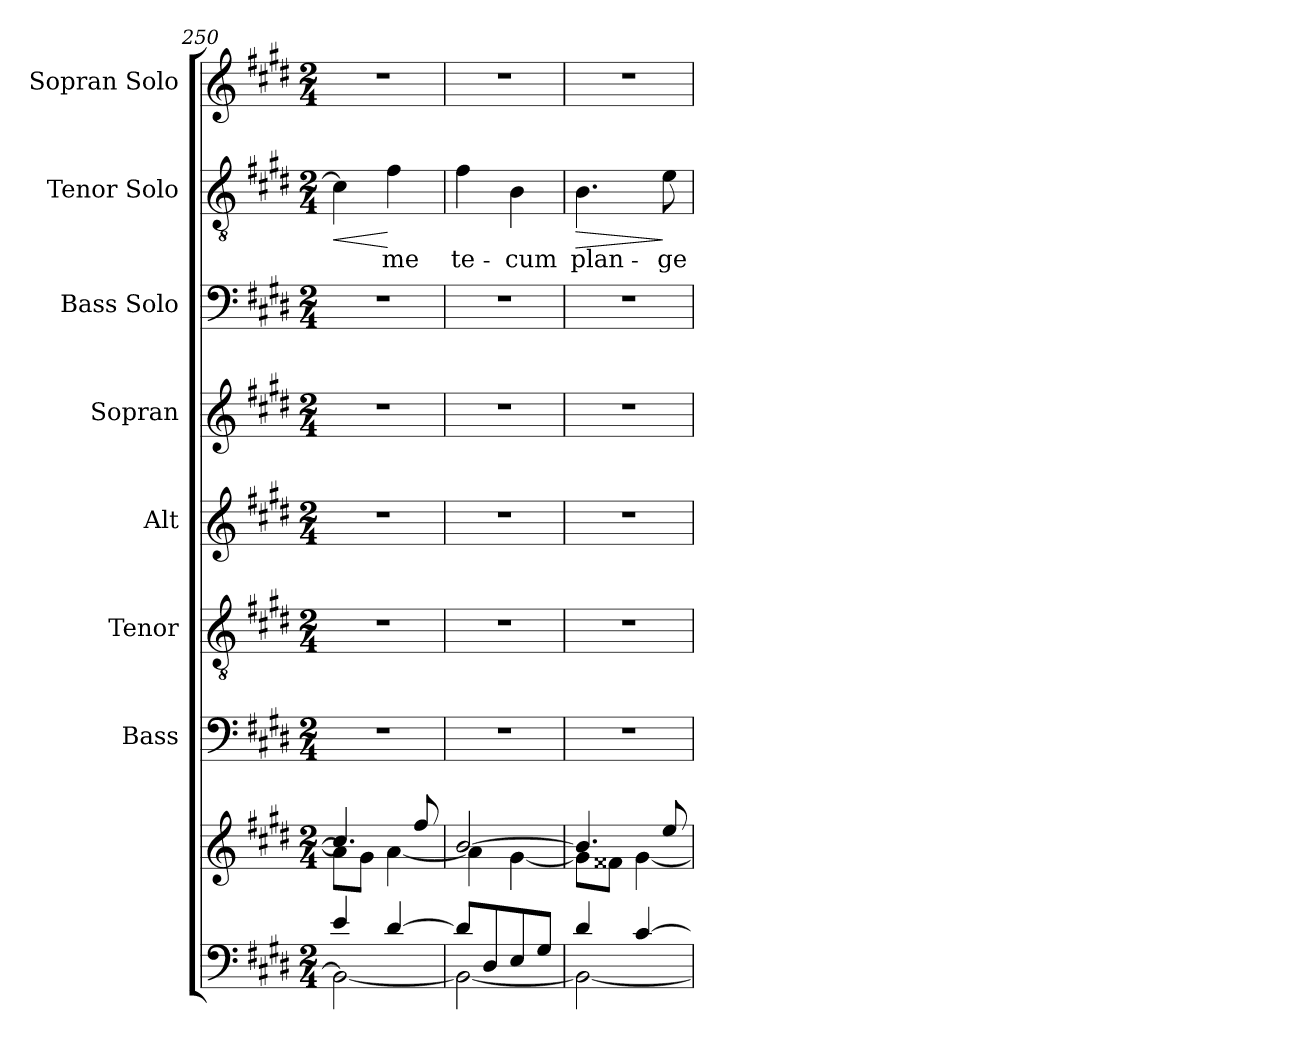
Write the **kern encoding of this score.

**kern	**kern	**kern	**kern	**kern	**kern	**kern	**kern	**text	**dynam	**kern
*part8	*part8	*part7	*part6	*part5	*part4	*part3	*part2	*part2	*part2	*part1
*staff9	*staff8	*staff7	*staff6	*staff5	*staff4	*staff3	*staff2	*staff2	*staff2	*staff1
*	*	*I"Bass	*I"Tenor	*I"Alt	*I"Sopran	*I"Bass Solo	*I"Tenor Solo	*	*	*I"Sopran Solo
*	*	*I'B.	*I'T.	*I'A.	*I'S.	*I'B. Solo	*I'T. Solo	*	*	*I'S. Solo
*clefF4	*clefG2	*clefF4	*clefGv2	*clefG2	*clefG2	*clefF4	*clefGv2	*	*	*clefG2
*k[f#c#g#d#]	*k[f#c#g#d#]	*k[f#c#g#d#]	*k[f#c#g#d#]	*k[f#c#g#d#]	*k[f#c#g#d#]	*k[f#c#g#d#]	*k[f#c#g#d#]	*	*	*k[f#c#g#d#]
*E:	*E:	*E:	*E:	*E:	*E:	*E:	*E:	*	*	*E:
*M2/4	*M2/4	*M2/4	*M2/4	*M2/4	*M2/4	*M2/4	*M2/4	*	*	*M2/4
=250	=250	=250	=250	=250	=250	=250	=250	=250	=250	=250
*^	*^	*	*	*	*	*	*	*	*	*
!	!	!	!	!	!	!	!	!	!	!	!LO:HP:b	!
4e/	2BB\_	4.cc#/]	8a\L]	2r	2r	2r	2r	2r	4c#\]	.	<	2r
.	.	.	8g#\J	.	.	.	.	.	.	.	.	.
!	!	!	!	!	!	!	!	!	!	!LO:LY:b	!	!
[>4d#/	.	.	[<4a\	.	.	.	.	.	4f#\	me	[	.
.	.	8ff#/	.	.	.	.	.	.	.	.	.	.
=251	=251	=251	=251	=251	=251	=251	=251	=251	=251	=251	=251	=251
!	!	!	!	!	!	!	!	!	!	!LO:LY:b	!	!
8d#/L]	2BB\_	[>2b/	4a\]	2r	2r	2r	2r	2r	4f#\	te-	.	2r
8D#/	.	.	.	.	.	.	.	.	.	.	.	.
!	!	!	!	!	!	!	!	!	!	!LO:LY:b	!	!
8E/	.	.	[<4g#\	.	.	.	.	.	4B\	-cum	.	.
8G#/J	.	.	.	.	.	.	.	.	.	.	.	.
=252	=252	=252	=252	=252	=252	=252	=252	=252	=252	=252	=252	=252
!	!	!	!	!	!	!	!	!	!	!LO:LY:b	!LO:HP:b	!
4d#/	2BB\_	4.b/]	8g#\L]	2r	2r	2r	2r	2r	4.B\	plan-	>	2r
.	.	.	8f##X\J	.	.	.	.	.	.	.	.	.
[>4c#/	.	.	[<4g#\	.	.	.	.	.	.	.	.	.
!	!	!	!	!	!	!	!	!	!	!LO:LY:b	!	!
.	.	8ee/	.	.	.	.	.	.	8e\	-ge-	]	.
*v	*v	*	*	*	*	*	*	*	*	*	*	*
*	*v	*v	*	*	*	*	*	*	*	*	*
=	=	=	=	=	=	=	=	=	=	=
*-	*-	*-	*-	*-	*-	*-	*-	*-	*-	*-
